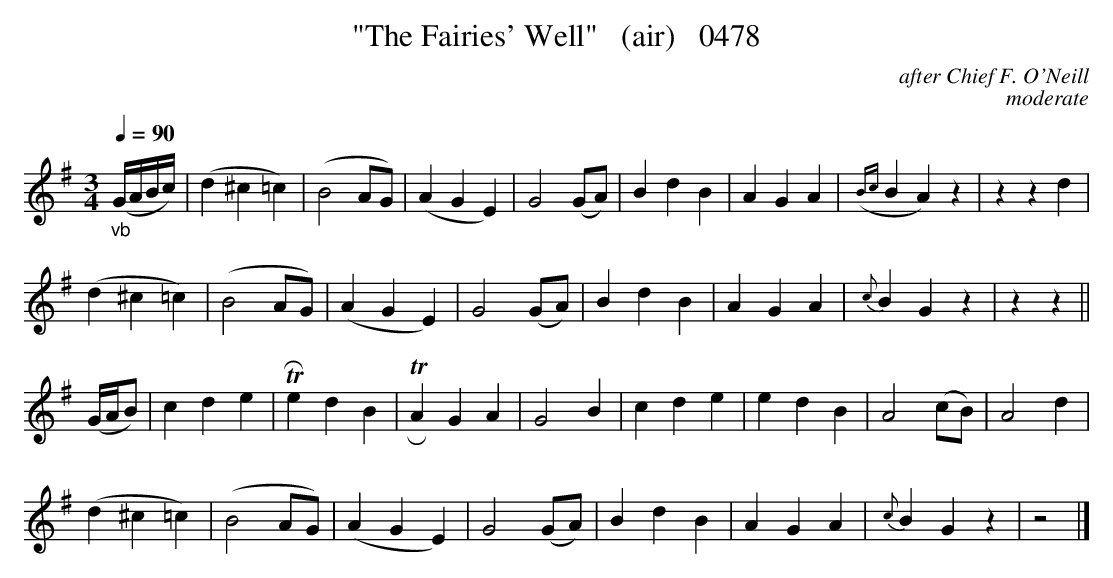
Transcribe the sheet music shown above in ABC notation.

X:1
T:"The Fairies' Well"   (air)   0478
C:after Chief F. O'Neill
C:moderate
Q:1/4=90
M:3/4
L:1/8
K:G
"_vb"(G/2A/2B/2c/2)|(d2^c2=c2)|(B4AG)|(A2G2E2)|G4(GA)|B2d2B2|A2G2A2|({Bc}B2A2)z2|z2z2d2|
(d2^c2=c2)|(B4AG)|(A2G2E2)|G4(GA)|B2d2B2|A2G2A2|{c}B2G2z2|z2z2||
(G/2A/2B)|c2d2e2|TRe2d2B2|TRA2G2A2|G4B2|c2d2e2|e2d2B2|A4(cB)|A4d2|
(d2^c2=c2)|(B4AG)|(A2G2E2)|G4(GA)|B2d2B2|A2G2A2|{c}B2G2z2|z4|]
